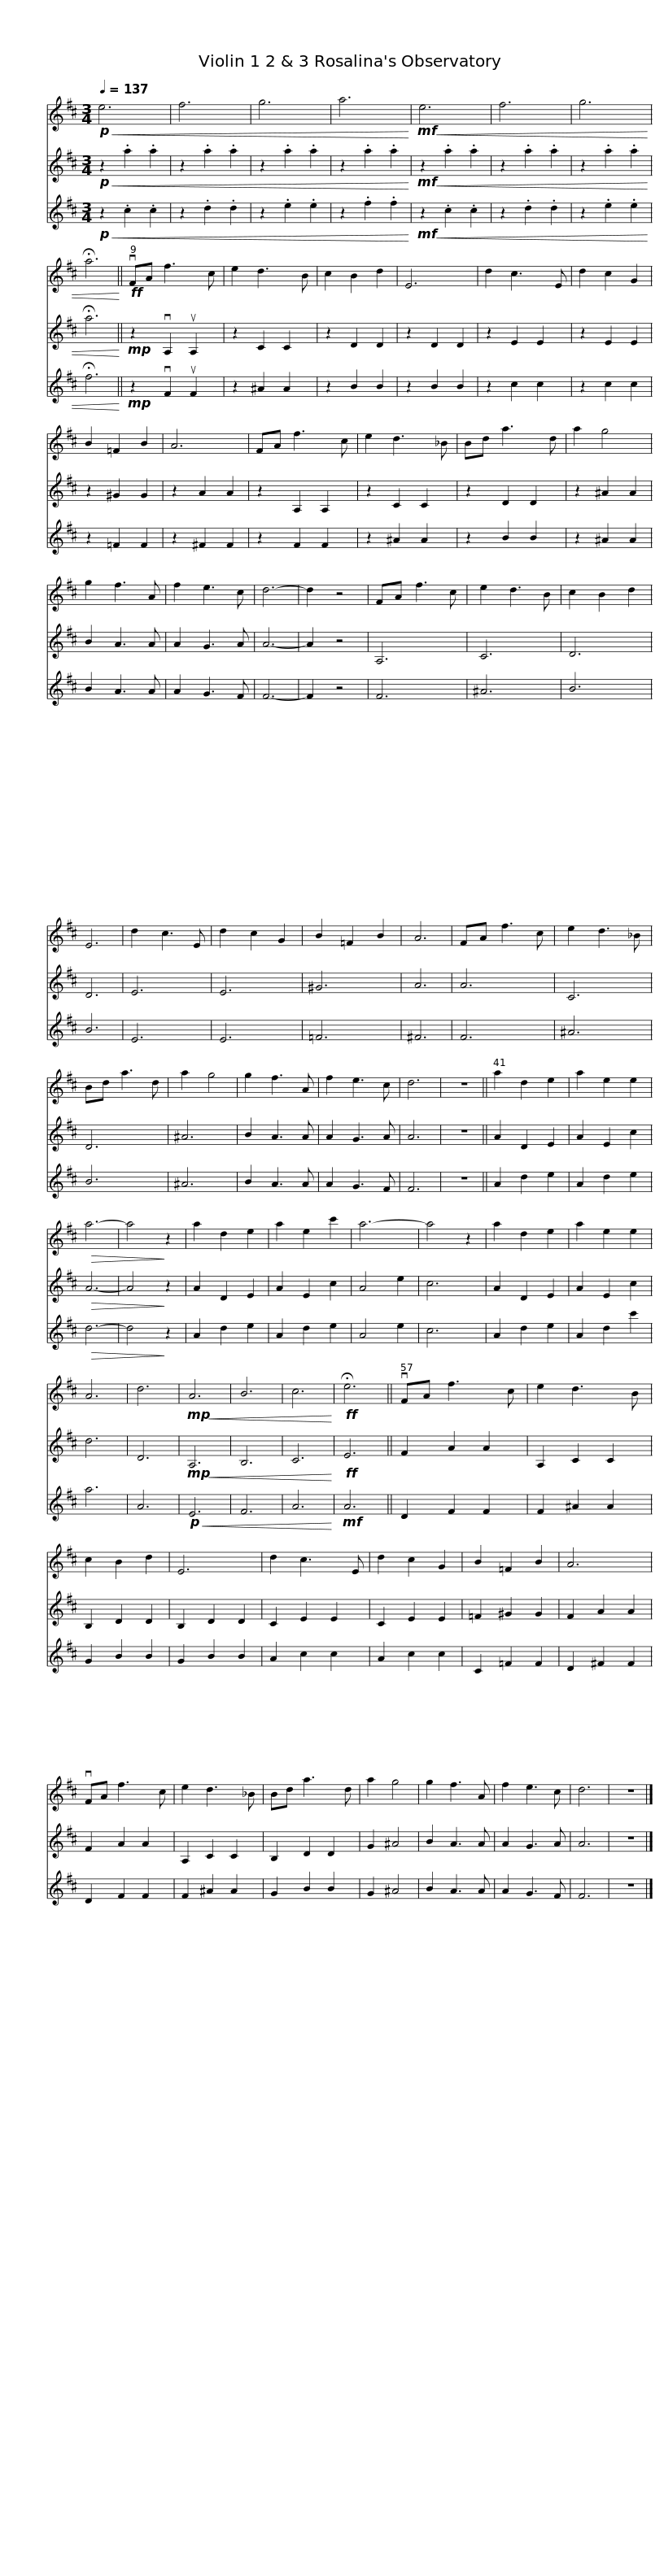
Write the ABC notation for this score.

X:1
%%score 1 2 3
L:1/8
Q:1/4=137
M:3/4
I:linebreak $
K:D
V:1 treble
V:2 treble
V:3 treble
V:1
!p!!<(! e6 | f6 | g6 | a6!<)! |!mf!!<(! e6 | %5
 f6 | g6 | !fermata!a6!<)! ||!ff! vFA f3 c | e2 d3 B |$ %10
 c2 B2 d2 | E6 | d2 c3 E | d2 c2 G2 | B2 =F2 B2 | %15
 A6 | FA f3 c | e2 d3 _B | Bd a3 d | a2 g4 |$ %20
 g2 f3 A | f2 e3 c | d6- | d2 z4 | FA f3 c | %25
 e2 d3 B | c2 B2 d2 | E6 | d2 c3 E | d2 c2 G2 | %30
 B2 =F2 B2 | A6 |$ FA f3 c | e2 d3 _B | Bd a3 d | %35
 a2 g4 | g2 f3 A | f2 e3 c | d6 | z6 || %40
 a2 d2 e2 | a2 e2 e2 |!>(! a6- | a4!>)! z2 |$ a2 d2 e2 | %45
 a2 e2 c'2 | a6- | a4 z2 | a2 d2 e2 | a2 e2 e2 | %50
 A6 | d6 |!mp!!<(! A6 | B6 | c6!<)! | %55
!ff! !fermata!e6 || vFA f3 c |$ e2 d3 B | c2 B2 d2 | E6 | %60
 d2 c3 E | d2 c2 G2 | B2 =F2 B2 | A6 | vFA f3 c | %65
 e2 d3 _B |$ Bd a3 d | a2 g4 | g2 f3 A | f2 e3 c | %70
 d6 | z6 |] %72
V:2
!p!!<(! z2 .a2 .a2 | z2 .a2 .a2 | z2 .a2 .a2 | z2 .a2 .a2!<)! |!mf!!<(! z2 .a2 .a2 | %5
 z2 .a2 .a2 | z2 .a2 .a2 | !fermata!a6!<)! ||!mp! z2 vA,2 uA,2 | z2 C2 C2 |$ %10
 z2 D2 D2 | z2 D2 D2 | z2 E2 E2 | z2 E2 E2 | z2 ^G2 G2 | %15
 z2 A2 A2 | z2 A,2 A,2 | z2 C2 C2 | z2 D2 D2 | z2 ^A2 A2 |$ %20
 B2 A3 A | A2 G3 A | A6- | A2 z4 | A,6 | %25
 C6 | D6 | D6 | E6 | E6 | %30
 ^G6 | A6 |$ A6 | C6 | D6 | %35
 ^A6 | B2 A3 A | A2 G3 A | A6 | z6 || %40
 A2 D2 E2 | A2 E2 c2 |!>(! A6- | A4!>)! z2 |$ A2 D2 E2 | %45
 A2 E2 c2 | A4 e2 | c6 | A2 D2 E2 | A2 E2 c2 | %50
 d6 | D6 |!mp!!<(! A,6 | B,6 | C6!<)! | %55
!ff! E6 || F2 A2 A2 |$ A,2 C2 C2 | B,2 D2 D2 | B,2 D2 D2 | %60
 C2 E2 E2 | C2 E2 E2 | =F2 ^G2 G2 | F2 A2 A2 | F2 A2 A2 | %65
 A,2 C2 C2 |$ B,2 D2 D2 | G2 ^A4 | B2 A3 A | A2 G3 A | %70
 A6 | z6 |] %72
V:3
!p!!<(! z2 .c2 .c2 | z2 .d2 .d2 | z2 .e2 .e2 | z2 .f2 .f2!<)! |!mf!!<(! z2 .c2 .c2 | %5
 z2 .d2 .d2 | z2 .e2 .e2 | !fermata!f6!<)! ||!mp! z2 vF2 uF2 | z2 ^A2 A2 |$ %10
 z2 B2 B2 | z2 B2 B2 | z2 c2 c2 | z2 c2 c2 | z2 =F2 F2 | %15
 z2 ^F2 F2 | z2 F2 F2 | z2 ^A2 A2 | z2 B2 B2 | z2 ^A2 A2 |$ %20
 B2 A3 A | A2 G3 F | F6- | F2 z4 | F6 | %25
 ^A6 | B6 | B6 | E6 | E6 | %30
 =F6 | ^F6 |$ F6 | ^A6 | B6 | %35
 ^A6 | B2 A3 A | A2 G3 F | F6 | z6 || %40
 A2 d2 e2 | A2 d2 e2 |!>(! d6- | d4!>)! z2 |$ A2 d2 e2 | %45
 A2 d2 e2 | A4 e2 | c6 | A2 d2 e2 | A2 d2 c'2 | %50
 a6 | A6 |!p!!<(! E6 | F6 | A6!<)! | %55
!mf! A6 || D2 F2 F2 |$ F2 ^A2 A2 | G2 B2 B2 | G2 B2 B2 | %60
 A2 c2 c2 | A2 c2 c2 | C2 =F2 F2 | D2 ^F2 F2 | D2 F2 F2 | %65
 F2 ^A2 A2 |$ G2 B2 B2 | G2 ^A4 | B2 A3 A | A2 G3 F | %70
 F6 | z6 |] %72
